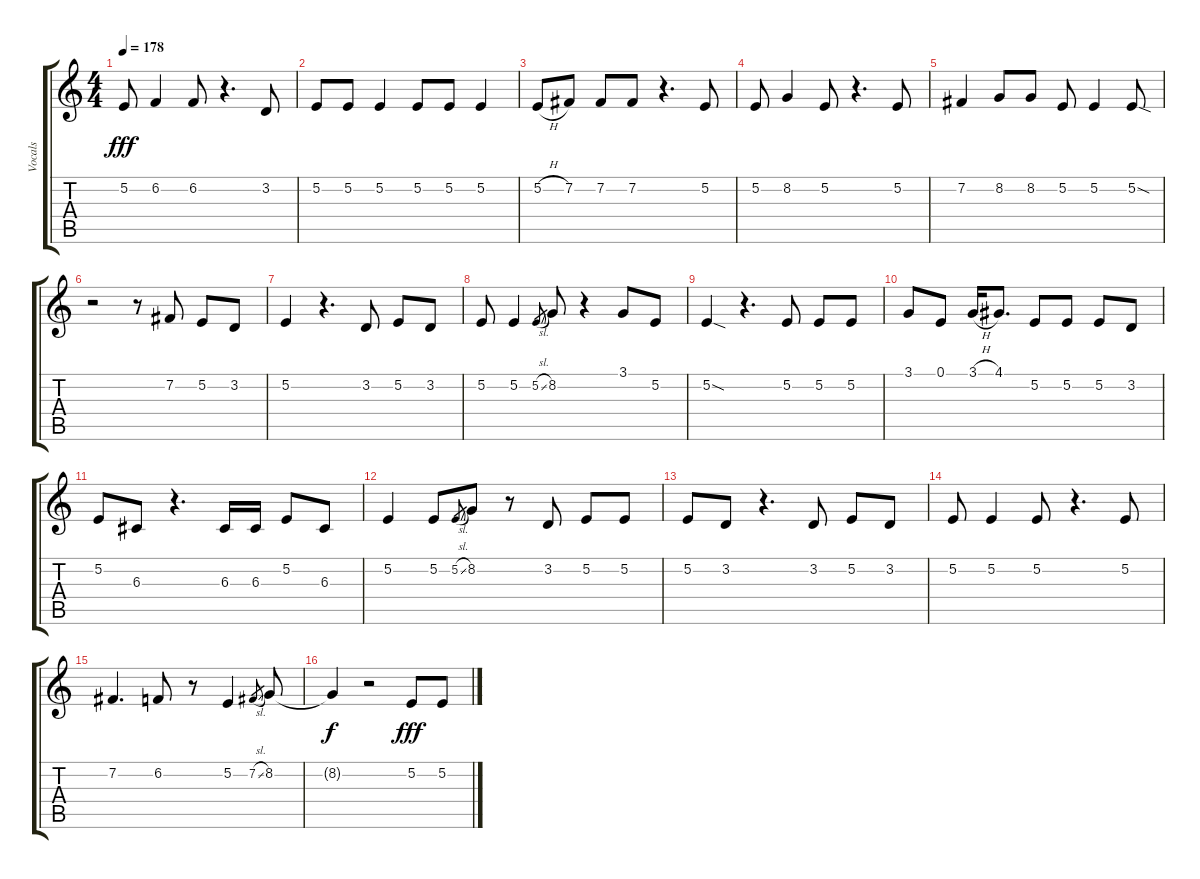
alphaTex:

\track ("Vocals" "Vocals") {instrument altosax}
\staff {score tabs}
\tuning (E4 B3 G3 D3 A2 E2) {hide}
\ts (4 4)
\tempo 178
\clef g2
\ks c
5.2.8{dy fff} 6.2.4 6.2.8 r.4{d} 3.2.8 |
5.2.8 5.2.8 5.2.4 5.2.8 5.2.8 5.2.4 |
5.2{h}.8 7.2.8 7.2.8 7.2.8 r.4{d} 5.2.8 |
5.2.8 8.2.4 5.2.8 r.4{d} 5.2.8 |
7.2.4 8.2.8 8.2.8 5.2.8 5.2.4 5.2{sod}.8 |
r.2 r.8 7.2.8 5.2.8 3.2.8 |
5.2.4 r.4{d} 3.2.8 5.2.8 3.2.8 |
5.2.8 5.2.4 5.2{sl}.8{gr} 8.2.8 r.4 3.1.8 5.2.8 |
5.2{sod}.4 r.4{d} 5.2.8 5.2.8 5.2.8 |
3.1.8 0.1.8 3.1{h}.16 4.1.8{d} 5.2.8 5.2.8 5.2.8 3.2.8 |
5.2.8 6.3.8 r.4{d} 6.3.16 6.3.16 5.2.8 6.3.8 |
5.2.4 5.2.8 5.2{sl}.8{gr} 8.2.8 r.8 3.2.8 5.2.8 5.2.8 |
5.2.8 3.2.8 r.4{d} 3.2.8 5.2.8 3.2.8 |
5.2.8 5.2.4 5.2.8 r.4{d} 5.2.8 |
7.2.4{d} 6.2.8 r.8 5.2.4 7.2{sl}.8{gr} 8.2.8 |
8.2{t}.4{dy f} r.2 5.2.8{dy fff} 5.2.8
